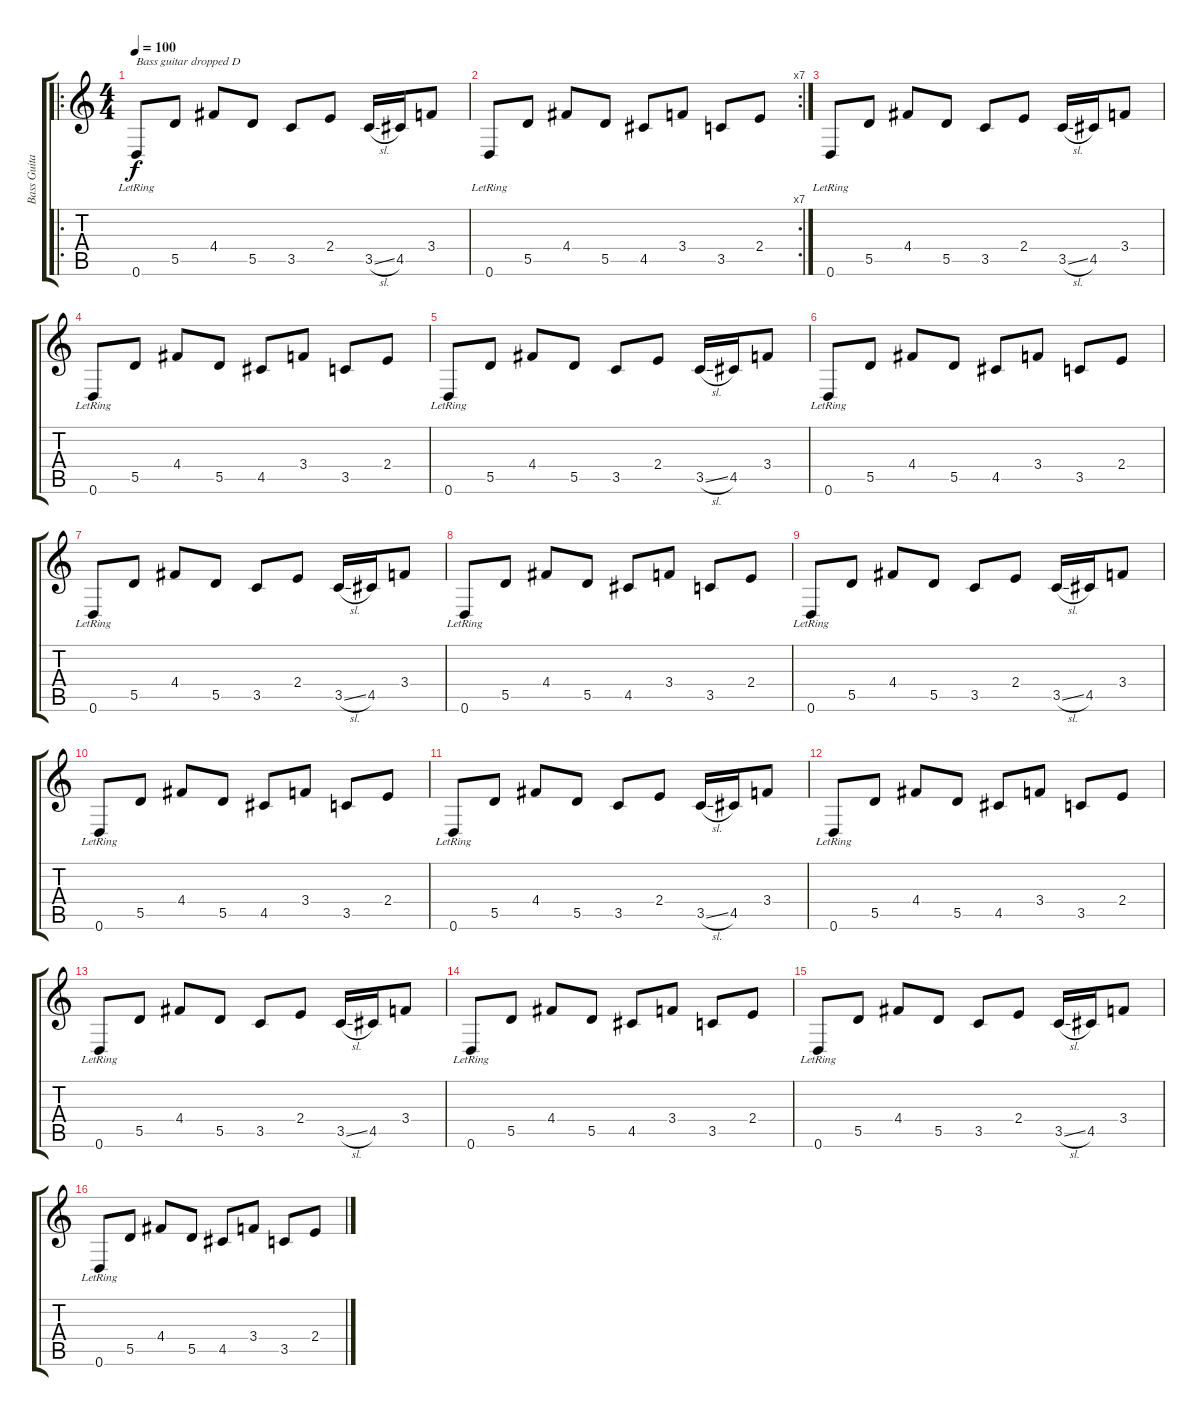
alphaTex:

\track ("Bass Guitar Dropped D" "Bass Guita") {instrument electricbassfinger}
\staff {score tabs}
\tuning (E4 B3 G3 D3 A2 D2) {hide}
\ro
\ts (4 4)
\tempo 100
\clef g2
\ks c
0.6{lr}.8{txt "Bass guitar dropped D" dy f instrument electricbassfinger} 5.5.8 4.4.8 5.5.8 3.5.8 2.4.8 3.5{sl}.16 4.5.16 3.4.8 |
\rc 7
0.6{lr}.8 5.5.8 4.4.8 5.5.8 4.5.8 3.4.8 3.5.8 2.4.8 |
0.6{lr}.8 5.5.8 4.4.8 5.5.8 3.5.8 2.4.8 3.5{sl}.16 4.5.16 3.4.8 |
0.6{lr}.8 5.5.8 4.4.8 5.5.8 4.5.8 3.4.8 3.5.8 2.4.8 |
0.6{lr}.8 5.5.8 4.4.8 5.5.8 3.5.8 2.4.8 3.5{sl}.16 4.5.16 3.4.8 |
0.6{lr}.8 5.5.8 4.4.8 5.5.8 4.5.8 3.4.8 3.5.8 2.4.8 |
0.6{lr}.8 5.5.8 4.4.8 5.5.8 3.5.8 2.4.8 3.5{sl}.16 4.5.16 3.4.8 |
0.6{lr}.8 5.5.8 4.4.8 5.5.8 4.5.8 3.4.8 3.5.8 2.4.8 |
0.6{lr}.8 5.5.8 4.4.8 5.5.8 3.5.8 2.4.8 3.5{sl}.16 4.5.16 3.4.8 |
0.6{lr}.8 5.5.8 4.4.8 5.5.8 4.5.8 3.4.8 3.5.8 2.4.8 |
0.6{lr}.8 5.5.8 4.4.8 5.5.8 3.5.8 2.4.8 3.5{sl}.16 4.5.16 3.4.8 |
0.6{lr}.8 5.5.8 4.4.8 5.5.8 4.5.8 3.4.8 3.5.8 2.4.8 |
0.6{lr}.8 5.5.8 4.4.8 5.5.8 3.5.8 2.4.8 3.5{sl}.16 4.5.16 3.4.8 |
0.6{lr}.8 5.5.8 4.4.8 5.5.8 4.5.8 3.4.8 3.5.8 2.4.8 |
0.6{lr}.8 5.5.8 4.4.8 5.5.8 3.5.8 2.4.8 3.5{sl}.16 4.5.16 3.4.8 |
0.6{lr}.8 5.5.8 4.4.8 5.5.8 4.5.8 3.4.8 3.5.8 2.4.8
